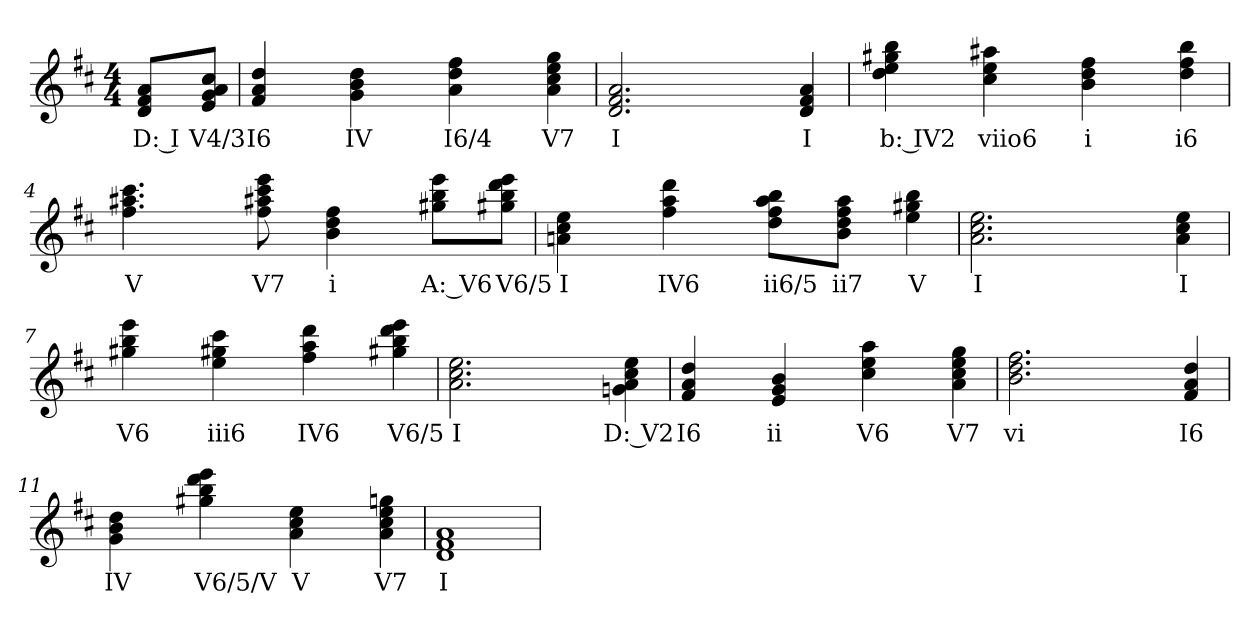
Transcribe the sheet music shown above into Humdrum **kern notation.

**kern	**text
*part1	*part1
*staff1	*staff1
*k[f#c#]	*
*D:	*
*M4/4	*
=	=
8d 8f# 8aL	D: I
8ryy	.
8e 8g 8a 8cc#J	V4/3
=1	=1
4f# 4a 4dd	I6
4ryy	.
4g 4b 4dd	IV
4ryy	.
4a 4dd 4ff#	I6/4
4ryy	.
4a 4cc# 4ee 4gg	V7
=2	=2
2.d 2.f# 2.a	I
2.ryy	.
4d 4f# 4a	I
=3	=3
4dd 4ee 4gg#X 4bb	b: IV2
4ryy	.
4cc# 4ee 4aa#X	viio6
4ryy	.
4b 4dd 4ff#	i
4ryy	.
4dd 4ff# 4bb	i6
=4	=4
4.ff# 4.aa#X 4.ccc#	V
4.ryy	.
8ff# 8aa#X 8ccc# 8eee	V7
8ryy	.
4b 4dd 4ff#	i
4ryy	.
8gg#X 8bb 8eeeL	A: V6
8ryy	.
8gg#X 8bb 8ddd 8eeeJ	V6/5
=5	=5
4an 4cc# 4ee	I
4ryy	.
4ff# 4aa 4ddd	IV6
4ryy	.
8dd 8ff# 8aa 8bbL	ii6/5
8ryy	.
8b 8dd 8ff# 8aaJ	ii7
8ryy	.
4ee 4gg#X 4bb	V
=6	=6
2.a 2.cc# 2.ee	I
2.ryy	.
4a 4cc# 4ee	I
=7	=7
4gg#X 4bb 4eee	V6
4ryy	.
4ee 4gg#X 4ccc#	iii6
4ryy	.
4ff# 4aa 4ddd	IV6
4ryy	.
4gg#X 4bb 4ddd 4eee	V6/5
=8	=8
2.a 2.cc# 2.ee	I
2.ryy	.
4gn 4a 4cc# 4ee	D: V2
=9	=9
4f# 4a 4dd	I6
4ryy	.
4e 4g 4b	ii
4ryy	.
4cc# 4ee 4aa	V6
4ryy	.
4a 4cc# 4ee 4gg	V7
=10	=10
2.b 2.dd 2.ff#	vi
2.ryy	.
4f# 4a 4dd	I6
=11	=11
4g 4b 4dd	IV
4ryy	.
4gg#X 4bb 4ddd 4eee	V6/5/V
4ryy	.
4a 4cc# 4ee	V
4ryy	.
4a 4cc# 4ee 4ggn	V7
=12	=12
1d 1f# 1a	I
=	=
*-	*-
